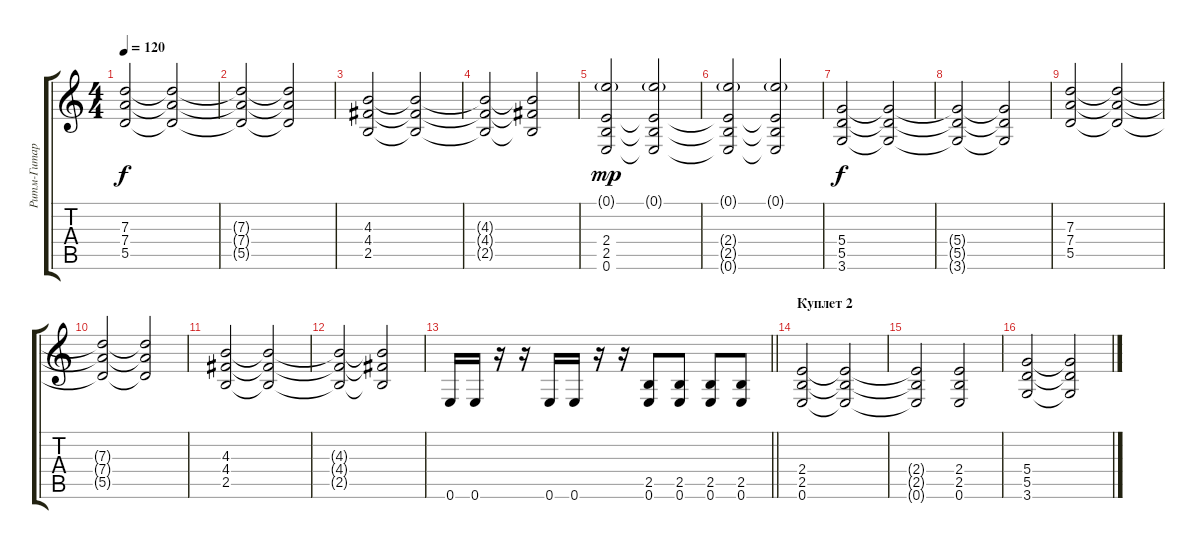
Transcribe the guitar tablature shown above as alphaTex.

\track ("Ритм-Гитара" "Ритм-Гитар") {instrument distortionguitar}
\staff {score tabs}
\tuning (E4 B3 G3 D3 A2 E2) {hide}
\ts (4 4)
\tempo 120
\clef g2
\ks c
(7.3 7.4 5.5).2{dy f} (7.3{t} 7.4{t} 5.5{t}).2 |
(7.3{t} 7.4{t} 5.5{t}).2 (7.3{t} 7.4{t} 5.5{t}).2 |
(4.3 4.4 2.5).2 (4.3{t} 4.4{t} 2.5{t}).2 |
(4.3{t} 4.4{t} 2.5{t}).2 (4.3{t} 4.4{t} 2.5{t}).2 |
(0.1{g} 2.4 2.5 0.6).2{dy mp} (0.1{g} 2.4{t} 2.5{t} 0.6{t}).2 |
(0.1{g} 2.4{t} 2.5{t} 0.6{t}).2 (0.1{g} 2.4{t} 2.5{t} 0.6{t}).2 |
(5.4 5.5 3.6).2{dy f} (5.4{t} 5.5{t} 3.6{t}).2 |
(5.4{t} 5.5{t} 3.6{t}).2 (5.4{t} 5.5{t} 3.6{t}).2 |
(7.3 7.4 5.5).2 (7.3{t} 7.4{t} 5.5{t}).2 |
(7.3{t} 7.4{t} 5.5{t}).2 (7.3{t} 7.4{t} 5.5{t}).2 |
(4.3 4.4 2.5).2 (4.3{t} 4.4{t} 2.5{t}).2 |
(4.3{t} 4.4{t} 2.5{t}).2 (4.3{t} 4.4{t} 2.5{t}).2 |
\barLineRight lightlight
0.6.16 0.6.16 r.16 r.16 0.6.16 0.6.16 r.16 r.16 (2.5 0.6).8 (2.5 0.6).8 (2.5 0.6).8 (2.5 0.6).8 |
\section ("" "Куплет 2")
(2.4 2.5 0.6).2 (2.4{t} 2.5{t} 0.6{t}).2 |
(2.4{t} 2.5{t} 0.6{t}).2 (2.4 2.5 0.6).2 |
(5.4 5.5 3.6).2 (5.4{t} 5.5{t} 3.6{t}).2
